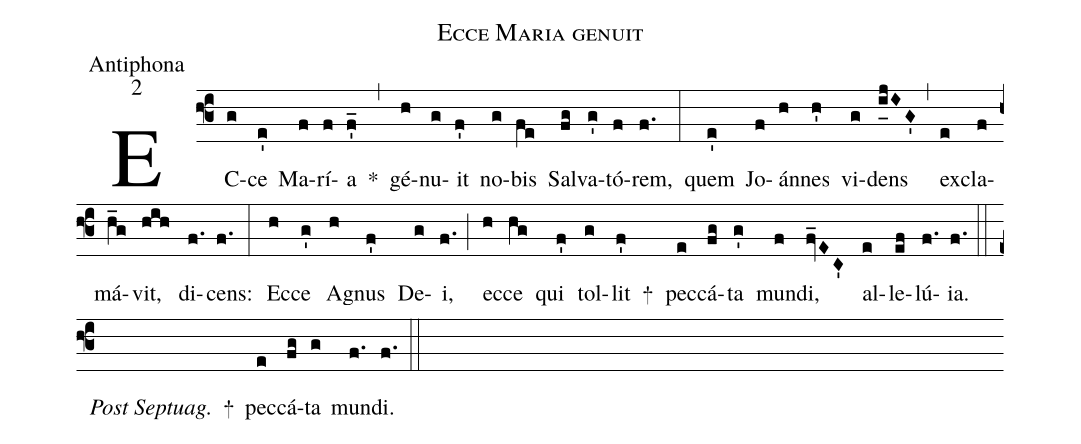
name:Ecce Maria genuit;
office-part:Antiphona;
mode:2;
%%
(f3) EC(g)ce(e') Ma(f)rí(f)a(f'_) *(,) gé(h)nu(g)it(f') no(g)bis(fe) Sal(fg)va(g')tó(f)rem,(f.) (:) quem(e') Jo(f)án(h)nes(h') vi(g)dens(i_[uh:l]jIG') (,) ex(e)cla(f)má(h_g)vit,(hih) di(f.)cens:(f.) (:) Ec(h)ce(g') A(h)gnus(f') De(g)i,(f.) (;) ec(h)ce(hg) qui(f') tol(g)lit(f') +() pec(e)cá(fg)ta(g') mun(f)di,(fv_EC') al(e)le(ef)lú(f.){ia}.(f.) (::) <i>Post Septuag.</i>(////) +() pec(e)cá(fg)ta(g) mun(f.)di.(f.) (::)

%<eu>E(h) u(h) o(h) u(g) a(e) e.</eu>(f.) (::)
